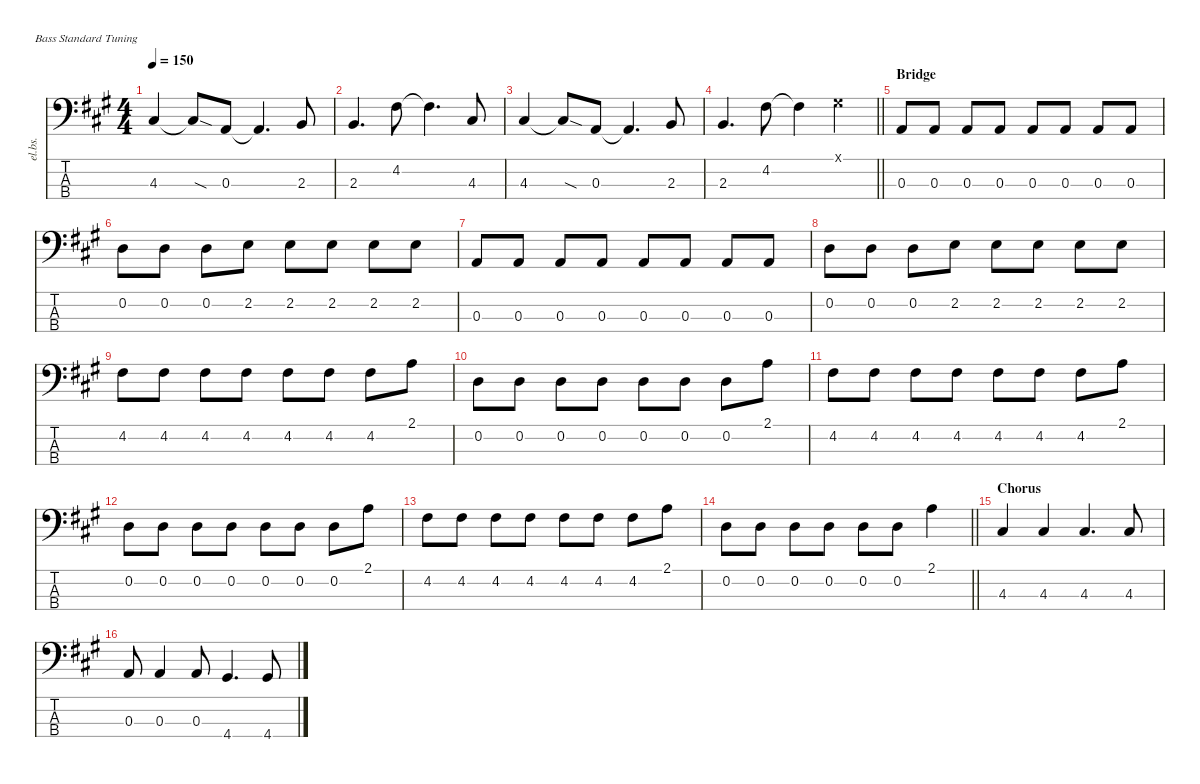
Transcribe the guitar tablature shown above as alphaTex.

\defaultSystemsLayout 4
\hideDynamics
\bracketExtendMode nobrackets
\otherSystemsTrackNameOrientation horizontal
\track ("Bass" "el.bs.") {instrument electricbassfinger}
\staff {score tabs}
\tuning (G2 D2 A1 E1)
\ts (4 4)
\tempo 150
\clef f4
\ks a
4.3{acc #}.4{dy f} 4.3{sod t acc #}.8 0.3{acc forcenatural}.8 0.3{t acc forcenatural}.4{d} 2.3{acc forcenatural}.8 |
2.3{acc forcenatural}.4{d} 4.2{acc #}.8 4.2{t acc #}.4{d} 4.3{acc #}.8 |
4.3{acc #}.4 4.3{sod t acc #}.8 0.3{acc forcenatural}.8 0.3{t acc forcenatural}.4{d} 2.3{acc forcenatural}.8 |
\barLineRight lightlight
2.3{acc forcenatural}.4{d} 4.2{acc #}.8 4.2{t acc #}.4 1.1{x acc #}.4 |
\section ("" "Bridge")
0.3{acc forcenatural}.8{dy mf} 0.3{acc forcenatural}.8{dy ff} 0.3{acc forcenatural}.8{dy mf} 0.3{acc forcenatural}.8{dy f} 0.3{acc forcenatural}.8{dy ff} 0.3{acc forcenatural}.8 0.3{acc forcenatural}.8 0.3{acc forcenatural}.8 |
0.2{acc forcenatural}.8 0.2{acc forcenatural}.8{dy f} 0.2{acc forcenatural}.8{dy ff} 2.2{acc forcenatural}.8{dy f} 2.2{acc forcenatural}.8{dy ff} 2.2{acc forcenatural}.8{dy f} 2.2{acc forcenatural}.8 2.2{acc forcenatural}.8 |
0.3{acc forcenatural}.8{dy fff} 0.3{acc forcenatural}.8{dy mf} 0.3{acc forcenatural}.8 0.3{acc forcenatural}.8{dy f} 0.3{acc forcenatural}.8 0.3{acc forcenatural}.8{dy mf} 0.3{acc forcenatural}.8{dy f} 0.3{acc forcenatural}.8{dy ff} |
0.2{acc forcenatural}.8{dy f} 0.2{acc forcenatural}.8{dy mf} 0.2{acc forcenatural}.8 2.2{acc forcenatural}.8{dy ff} 2.2{acc forcenatural}.8{dy mf} 2.2{acc forcenatural}.8 2.2{acc forcenatural}.8 2.2{acc forcenatural}.8{dy f} |
4.2{acc #}.8{dy ff} 4.2{acc #}.8{dy f} 4.2{acc #}.8 4.2{acc #}.8{dy ff} 4.2{acc #}.8 4.2{acc #}.8{dy f} 4.2{acc #}.8{dy ff} 2.1{acc forcenatural}.8 |
0.2{acc forcenatural}.8{dy f} 0.2{acc forcenatural}.8 0.2{acc forcenatural}.8{dy mf} 0.2{acc forcenatural}.8{dy f} 0.2{acc forcenatural}.8{dy fff} 0.2{acc forcenatural}.8{dy f} 0.2{acc forcenatural}.8 2.1{acc forcenatural}.8{dy ff} |
4.2{acc #}.8{dy f} 4.2{acc #}.8{dy ff} 4.2{acc #}.8 4.2{acc #}.8{dy f} 4.2{acc #}.8{dy ff} 4.2{acc #}.8{dy mf} 4.2{acc #}.8{dy ff} 2.1{acc forcenatural}.8 |
0.2{acc forcenatural}.8 0.2{acc forcenatural}.8{dy f} 0.2{acc forcenatural}.8{dy mf} 0.2{acc forcenatural}.8{dy f} 0.2{acc forcenatural}.8 0.2{acc forcenatural}.8{dy mf} 0.2{acc forcenatural}.8{dy f} 2.1{acc forcenatural}.8{dy mf} |
4.2{acc #}.8{dy ff} 4.2{acc #}.8 4.2{acc #}.8{dy mf} 4.2{acc #}.8{dy ff} 4.2{acc #}.8 4.2{acc #}.8 4.2{acc #}.8 2.1{acc forcenatural}.8{dy f} |
\barLineRight lightlight
0.2{acc forcenatural}.8{dy ff} 0.2{acc forcenatural}.8{dy mf} 0.2{acc forcenatural}.8{dy ff} 0.2{acc forcenatural}.8 0.2{acc forcenatural}.8 0.2{acc forcenatural}.8{dy mf} 2.1{acc forcenatural}.4{dy f} |
\section ("" "Chorus")
4.3{acc #}.4{dy ff} 4.3{acc #}.4 4.3{acc #}.4{d dy mf} 4.3{acc #}.8{dy f} |
0.3{acc forcenatural}.8 0.3{acc forcenatural}.4{dy ff} 0.3{acc forcenatural}.8{dy f} 4.4{acc #}.4{d dy mf} 4.4{acc #}.8{dy fff}
